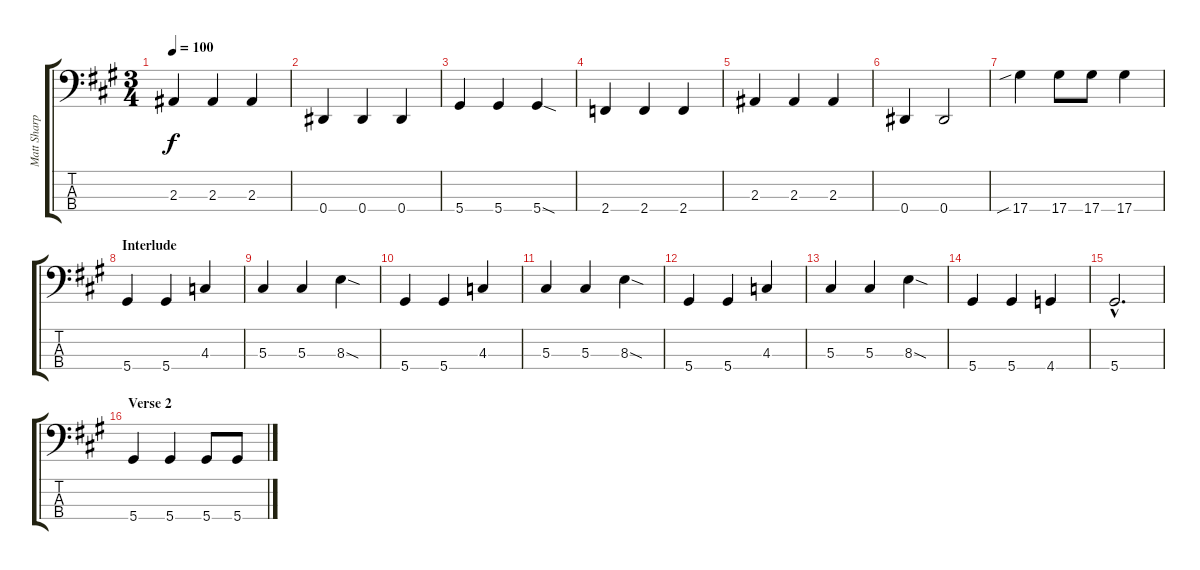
\track ("Matt Sharp" "Matt Sharp") {instrument electricbasspick}
\staff {score tabs}
\tuning (Gb2 Db2 Ab1 Eb1) {hide}
\ts (3 4)
\tempo 100
\clef f4
\ks a
2.3.4{dy f} 2.3.4 2.3.4 |
0.4.4 0.4.4 0.4.4 |
5.4.4 5.4.4 5.4{sod}.4 |
2.4.4 2.4.4 2.4.4 |
2.3.4 2.3.4 2.3.4 |
0.4.4 0.4.2 |
17.4{sib}.4 17.4.8 17.4.8 17.4.4 |
\section ("" "Interlude")
5.4.4 5.4.4 4.3.4 |
5.3.4 5.3.4 8.3{sod}.4 |
5.4.4 5.4.4 4.3.4 |
5.3.4 5.3.4 8.3{sod}.4 |
5.4.4 5.4.4 4.3.4 |
5.3.4 5.3.4 8.3{sod}.4 |
5.4.4 5.4.4 4.4.4 |
5.4{hac}.2{d} |
\section ("" "Verse 2")
5.4.4 5.4.4 5.4.8 5.4.8
